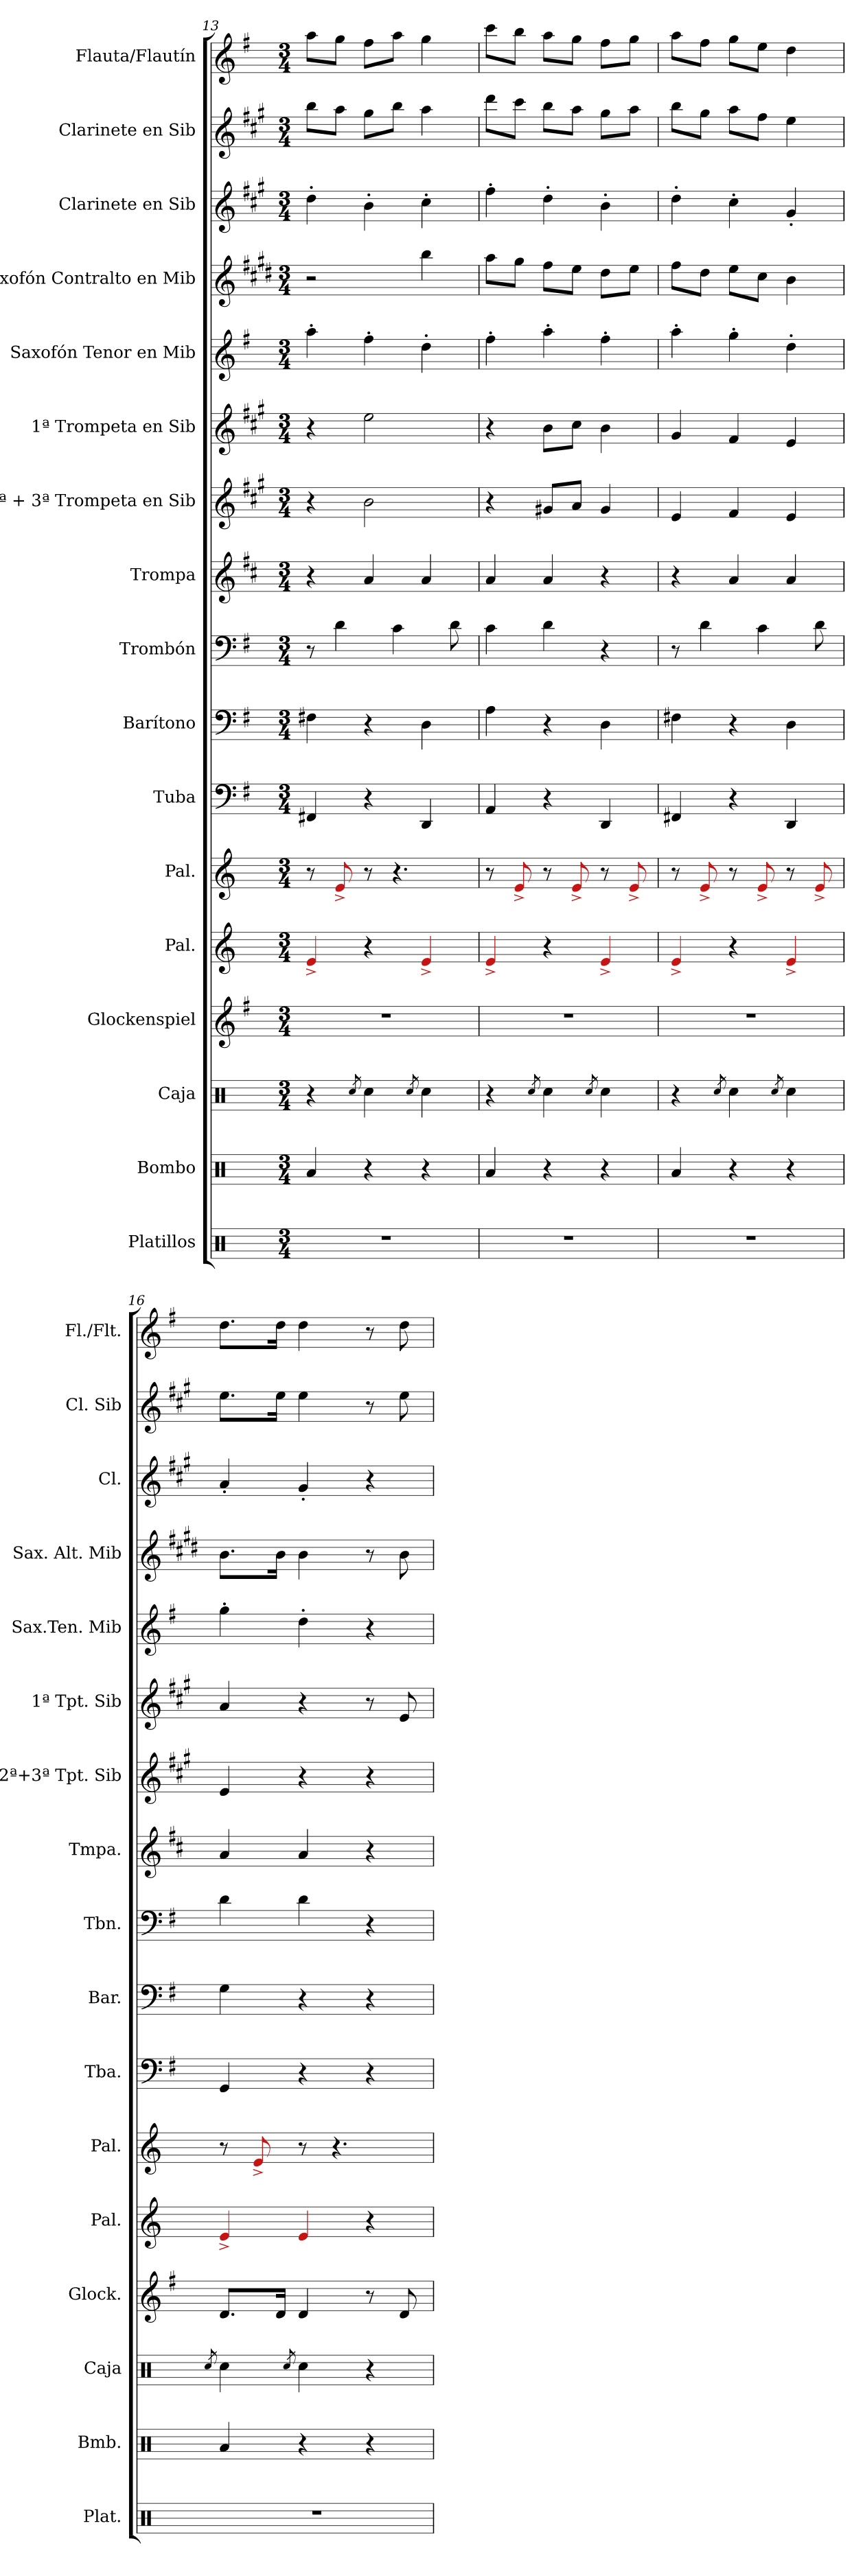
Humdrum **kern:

**kern	**kern	**kern	**kern	**kern	**kern	**kern	**kern	**kern	**kern	**kern	**kern	**kern	**kern	**kern	**kern	**kern
*part17	*part16	*part15	*part14	*part13	*part12	*part11	*part10	*part9	*part8	*part7	*part6	*part5	*part4	*part3	*part2	*part1
*staff17	*staff16	*staff15	*staff14	*staff13	*staff12	*staff11	*staff10	*staff9	*staff8	*staff7	*staff6	*staff5	*staff4	*staff3	*staff2	*staff1
*I"Platillos	*I"Bombo	*I"Caja	*I"Glockenspiel	*I"Pal.	*I"Pal.	*I"Tuba	*I"Barítono	*I"Trombón	*I"Trompa	*I"2ª + 3ª Trompeta en Sib	*I"1ª Trompeta en Sib	*I"Saxofón Tenor en Mib	*I"Saxofón Contralto en Mib	*I"Clarinete en Sib	*I"Clarinete en Sib	*I"Flauta/Flautín
*I'Plat.	*I'Bmb.	*I'Caja	*I'Glock.	*I'Pal.	*I'Pal.	*I'Tba.	*I'Bar.	*I'Tbn.	*I'Tmpa.	*I'2ª+3ª Tpt. Sib	*I'1ª Tpt. Sib	*I'Sax.Ten. Mib	*I'Sax. Alt. Mib	*I'Cl.	*I'Cl. Sib	*I'Fl./Flt.
*clefX	*clefX	*clefX	*clefG2	*clefG2	*clefG2	*clefF4	*clefF4	*clefF4	*clefG2	*clefG2	*clefG2	*clefG2	*clefG2	*clefG2	*clefG2	*clefG2
*	*	*	*ITrd-14c-24	*	*	*	*	*	*ITrd4c7	*ITrd1c2	*ITrd1c2	*ITrd8c14	*ITrd5c9	*ITrd1c2	*ITrd1c2	*
*k[]	*k[]	*k[]	*k[f#]	*k[]	*k[]	*k[f#]	*k[f#]	*k[f#]	*k[f#]	*k[f#]	*k[f#]	*k[f#]	*k[f#]	*k[f#]	*k[f#]	*k[f#]
*C:	*C:	*C:	*G:	*C:	*C:	*G:	*G:	*G:	*G:	*G:	*G:	*G:	*G:	*G:	*G:	*G:
*M3/4	*M3/4	*M3/4	*M3/4	*M3/4	*M3/4	*M3/4	*M3/4	*M3/4	*M3/4	*M3/4	*M3/4	*M3/4	*M3/4	*M3/4	*M3/4	*M3/4
=13	=13	=13	=13	=13	=13	=13	=13	=13	=13	=13	=13	=13	=13	=13	=13	=13
!LO:N:vis=1	!	!	!LO:N:vis=1	!	!	!	!	!	!	!	!	!	!	!	!	!
2.r	4Rai/	4r	2.r	4Re^i/	8r	4FF#Xi/	4F#Xi\	8r	4r	4r	4r	4a'i\	2r	4cc'i\	8aai\L	8aai\L
.	.	.	.	.	8Re^i/	.	.	4di\	.	.	.	.	.	.	8ggi\J	8ggi\J
.	.	8qRcci/	.	.	.	.	.	.	.	.	.	.	.	.	.	.
.	4r	4Rcci\	.	4r	8r	4r	4r	.	4di/	2ai\	2ddi\	4f#'i\	.	4a'i\	8ff#i\L	8ff#i\L
.	.	.	.	.	4.r	.	.	4ci\	.	.	.	.	.	.	8aai\J	8aai\J
.	.	8qRcci/	.	.	.	.	.	.	.	.	.	.	.	.	.	.
.	4r	4Rcci\	.	4Re^i/	.	4DDi/	4Di\	.	4di/	.	.	4d'i\	4ddi\	4b'i\	4ggi\	4ggi\
.	.	.	.	.	.	.	.	8di\	.	.	.	.	.	.	.	.
=14	=14	=14	=14	=14	=14	=14	=14	=14	=14	=14	=14	=14	=14	=14	=14	=14
!LO:N:vis=1	!	!	!LO:N:vis=1	!	!	!	!	!	!	!	!	!	!	!	!	!
2.r	4Rai/	4r	2.r	4Re^i/	8r	4AAi/	4Ai\	4ci\	4di/	4r	4r	4f#'i\	8cci\L	4ee'i\	8ccci\L	8ccci\L
.	.	.	.	.	8Re^i/	.	.	.	.	.	.	.	8bi\J	.	8bbi\J	8bbi\J
.	.	8qRcci/	.	.	.	.	.	.	.	.	.	.	.	.	.	.
.	4r	4Rcci\	.	4r	8r	4r	4r	4di\	4di/	8f#Xi/L	8ai\L	4a'i\	8ai\L	4cc'i\	8aai\L	8aai\L
.	.	.	.	.	8Re^i/	.	.	.	.	8gi/J	8bi\J	.	8gi\J	.	8ggi\J	8ggi\J
.	.	8qRcci/	.	.	.	.	.	.	.	.	.	.	.	.	.	.
.	4r	4Rcci\	.	4Re^i/	8r	4DDi/	4Di\	4r	4r	4f#i/	4ai\	4f#'i\	8f#i\L	4a'i\	8ff#i\L	8ff#i\L
.	.	.	.	.	8Re^i/	.	.	.	.	.	.	.	8gi\J	.	8ggi\J	8ggi\J
!!LO:PB:g=z
=15	=15	=15	=15	=15	=15	=15	=15	=15	=15	=15	=15	=15	=15	=15	=15	=15
!LO:N:vis=1	!	!	!LO:N:vis=1	!	!	!	!	!	!	!	!	!	!	!	!	!
2.r	4Rai/	4r	2.r	4Re^i/	8r	4FF#Xi/	4F#Xi\	8r	4r	4di/	4f#i/	4a'i\	8ai\L	4cc'i\	8aai\L	8aai\L
.	.	.	.	.	8Re^i/	.	.	4di\	.	.	.	.	8f#i\J	.	8ff#i\J	8ff#i\J
.	.	8qRcci/	.	.	.	.	.	.	.	.	.	.	.	.	.	.
.	4r	4Rcci\	.	4r	8r	4r	4r	.	4di/	4ei/	4ei/	4g'i\	8gi\L	4b'i\	8ggi\L	8ggi\L
.	.	.	.	.	8Re^i/	.	.	4ci\	.	.	.	.	8ei\J	.	8eei\J	8eei\J
.	.	8qRcci/	.	.	.	.	.	.	.	.	.	.	.	.	.	.
.	4r	4Rcci\	.	4Re^i/	8r	4DDi/	4Di\	.	4di/	4di/	4di/	4d'i\	4di\	4f#'i/	4ddi\	4ddi\
.	.	.	.	.	8Re^i/	.	.	8di\	.	.	.	.	.	.	.	.
=16	=16	=16	=16	=16	=16	=16	=16	=16	=16	=16	=16	=16	=16	=16	=16	=16
.	.	8qRcci/	.	.	.	.	.	.	.	.	.	.	.	.	.	.
!LO:N:vis=1	!	!	!	!	!	!	!	!	!	!	!	!	!	!	!	!
2.r	4Rai/	4Rcci\	8.dddi/L	4Re^i/	8r	4GGi/	4Gi\	4di\	4di/	4di/	4gi/	4g'i\	8.di\L	4g'i/	8.ddi\L	8.ddi\L
.	.	.	.	.	8Re^i/	.	.	.	.	.	.	.	.	.	.	.
.	.	.	16dddi/Jk	.	.	.	.	.	.	.	.	.	16di\Jk	.	16ddi\Jk	16ddi\Jk
.	.	8qRcci/	.	.	.	.	.	.	.	.	.	.	.	.	.	.
.	4r	4Rcci\	4dddi/	4Rei/	8r	4r	4r	4di\	4di/	4r	4r	4d'i\	4di\	4f#'i/	4ddi\	4ddi\
.	.	.	.	.	4.r	.	.	.	.	.	.	.	.	.	.	.
.	4r	4r	8r	4r	.	4r	4r	4r	4r	4r	8r	4r	8r	4r	8r	8r
.	.	.	8dddi/	.	.	.	.	.	.	.	8di/	.	8di\	.	8ddi\	8ddi\
=	=	=	=	=	=	=	=	=	=	=	=	=	=	=	=	=
*-	*-	*-	*-	*-	*-	*-	*-	*-	*-	*-	*-	*-	*-	*-	*-	*-
